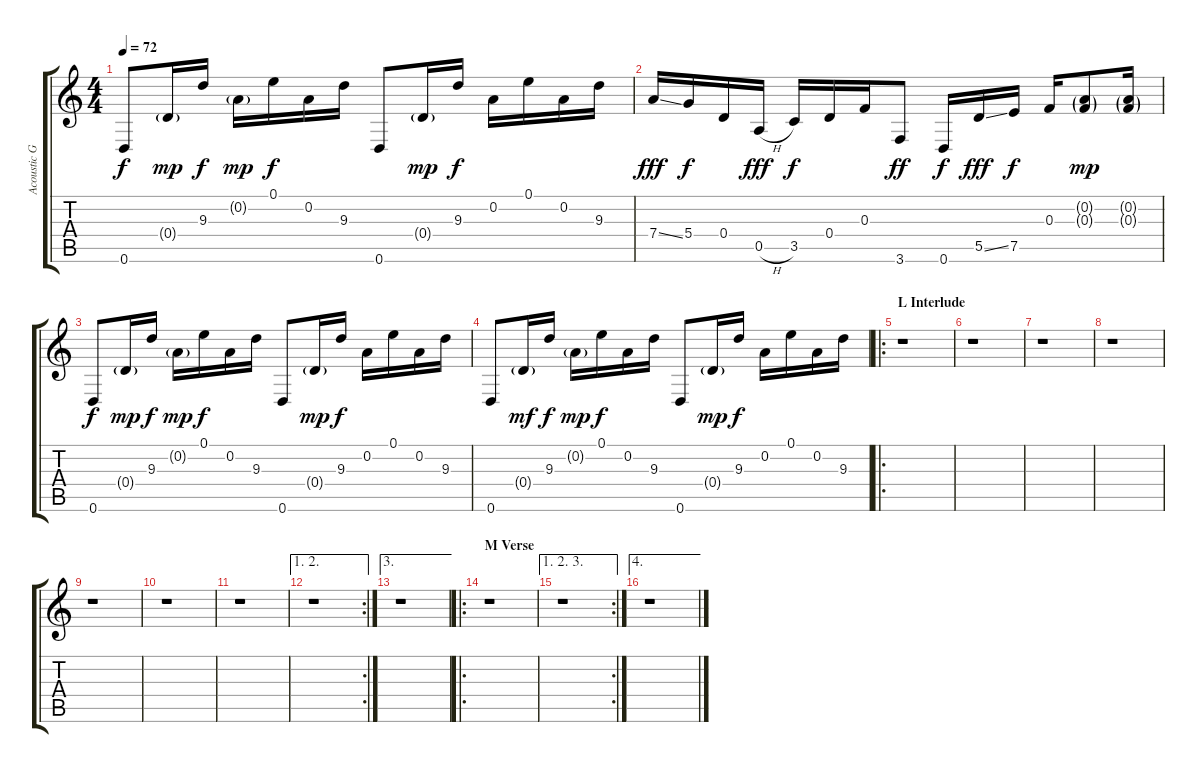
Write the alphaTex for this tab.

\track ("Acoustic Guitar" "Acoustic G") {instrument acousticguitarsteel}
\staff {score tabs}
\tuning (E4 A3 F3 D3 A2 D2) {hide}
\ts (4 4)
\tempo 72
\clef g2
\ks c
0.6.8{dy f} 0.4{g}.16{dy mp} 9.3.16{dy f} 0.2{g}.16{dy mp} 0.1.16{dy f} 0.2.16 9.3.16 0.6.8 0.4{g}.16{dy mp} 9.3.16{dy f} 0.2.16 0.1.16 0.2.16 9.3.16 |
7.4{ss}.16{dy fff} 5.4.16{dy f} 0.4.16 0.5{h}.16{dy fff} 3.5.16{dy f} 0.4.16 0.3.16 3.6.8{dy ff} 0.6.16{dy f} 5.5{ss}.16{dy fff} 7.5.16{dy f} 0.3.16 (0.2{g} 0.3{g}).8{dy mp} (0.2{g} 0.3{g}).16 |
0.6.8{dy f} 0.4{g}.16{dy mp} 9.3.16{dy f} 0.2{g}.16{dy mp} 0.1.16{dy f} 0.2.16 9.3.16 0.6.8 0.4{g}.16{dy mp} 9.3.16{dy f} 0.2.16 0.1.16 0.2.16 9.3.16 |
0.6.8 0.4{g}.16{dy mf} 9.3.16{dy f} 0.2{g}.16{dy mp} 0.1.16{dy f} 0.2.16 9.3.16 0.6.8 0.4{g}.16{dy mp} 9.3.16{dy f} 0.2.16 0.1.16 0.2.16 9.3.16 |
\ro
\section ("" "L Interlude")
r.1 |
r.1 |
r.1 |
r.1 |
r.1 |
r.1 |
r.1 |
\ae (1 2)
\rc 2
r.1 |
\ae 3
r.1 |
\ro
\section ("" "M Verse")
r.1 |
\ae (1 2 3)
\rc 2
r.1 |
\ae 4
r.1
